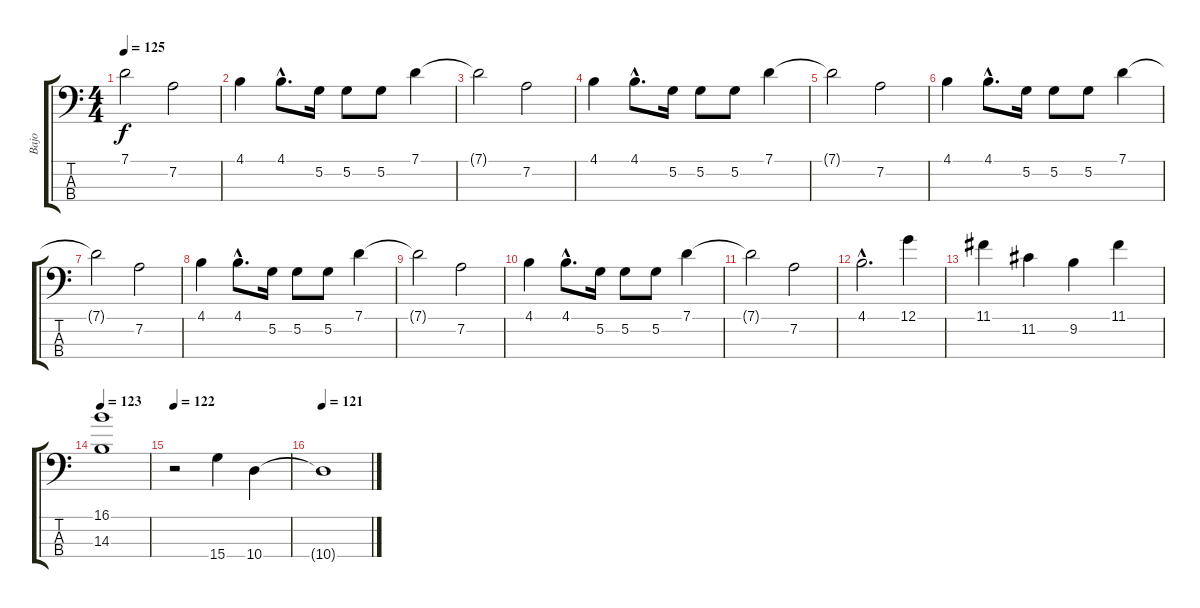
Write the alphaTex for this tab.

\track ("Bajo" "Bajo") {instrument electricbassfinger}
\staff {score tabs}
\tuning (G2 D2 A1 E1) {hide}
\ts (4 4)
\tempo 125
\clef f4
\ks c
7.1{t}.2{dy f} 7.2.2 |
4.1.4 4.1{hac}.8{d} 5.2.16 5.2.8 5.2.8 7.1.4 |
7.1{t}.2 7.2.2 |
4.1.4 4.1{hac}.8{d} 5.2.16 5.2.8 5.2.8 7.1.4 |
7.1{t}.2 7.2.2 |
4.1.4 4.1{hac}.8{d} 5.2.16 5.2.8 5.2.8 7.1.4 |
7.1{t}.2 7.2.2 |
4.1.4 4.1{hac}.8{d} 5.2.16 5.2.8 5.2.8 7.1.4 |
7.1{t}.2 7.2.2 |
4.1.4 4.1{hac}.8{d} 5.2.16 5.2.8 5.2.8 7.1.4 |
7.1{t}.2 7.2.2 |
4.1{hac}.2{d} 12.1.4 |
11.1.4 11.2.4 9.2.4 11.1.4 |
\tempo 123
(16.1 14.3).1 |
\tempo 122
r.2 15.4.4 10.4.4 |
\tempo 121
10.4{t}.1
